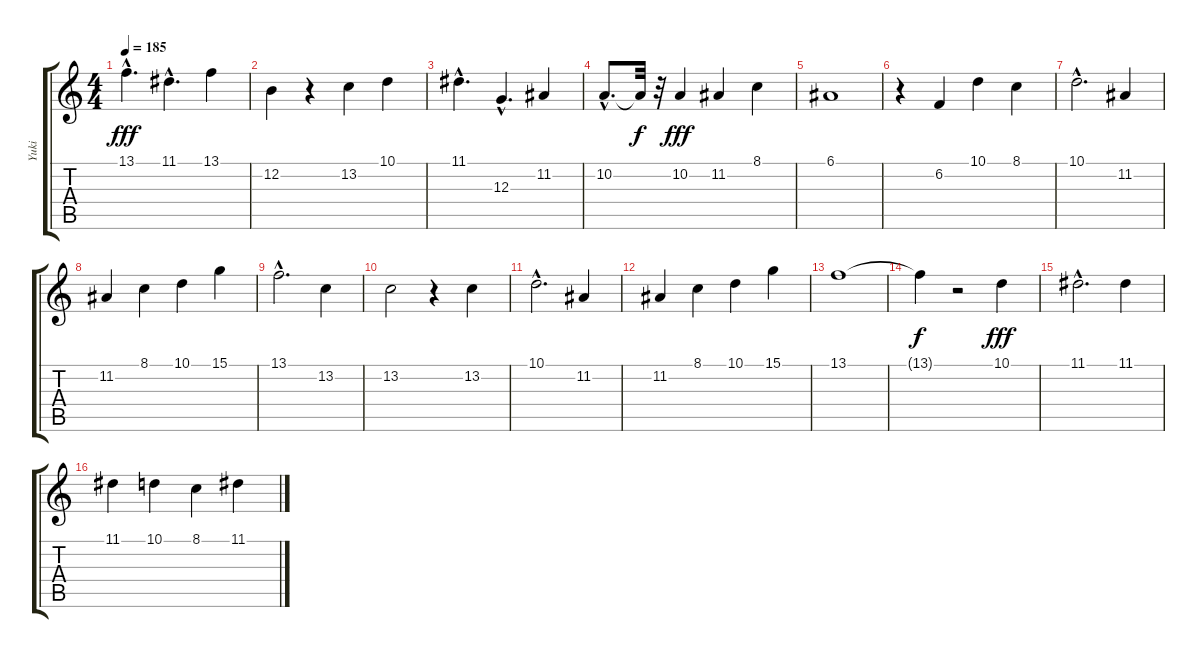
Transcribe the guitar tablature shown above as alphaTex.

\track ("Yuki" "Yuki") {instrument tenorsax}
\staff {score tabs}
\tuning (E4 B3 G3 D3 A2 E2) {hide}
\ts (4 4)
\tempo 185
\clef g2
\ks c
13.1{hac}.4{d dy fff} 11.1{hac}.4{d} 13.1.4 |
12.2.4 r.4 13.2.4 10.1.4 |
11.1{hac}.4{d} 12.3{hac}.4{d} 11.2.4 |
10.2{hac}.8{d} 10.2{t}.32{dy f} r.32 10.2.4{dy fff} 11.2.4 8.1.4 |
6.1.1 |
r.4 6.2.4 10.1.4 8.1.4 |
10.1{hac}.2{d} 11.2.4 |
11.2.4 8.1.4 10.1.4 15.1.4 |
13.1{hac}.2{d} 13.2.4 |
13.2.2 r.4 13.2.4 |
10.1{hac}.2{d} 11.2.4 |
11.2.4 8.1.4 10.1.4 15.1.4 |
13.1.1 |
13.1{t}.4{dy f} r.2 10.1.4{dy fff} |
11.1{hac}.2{d} 11.1.4 |
11.1.4 10.1.4 8.1.4 11.1.4
